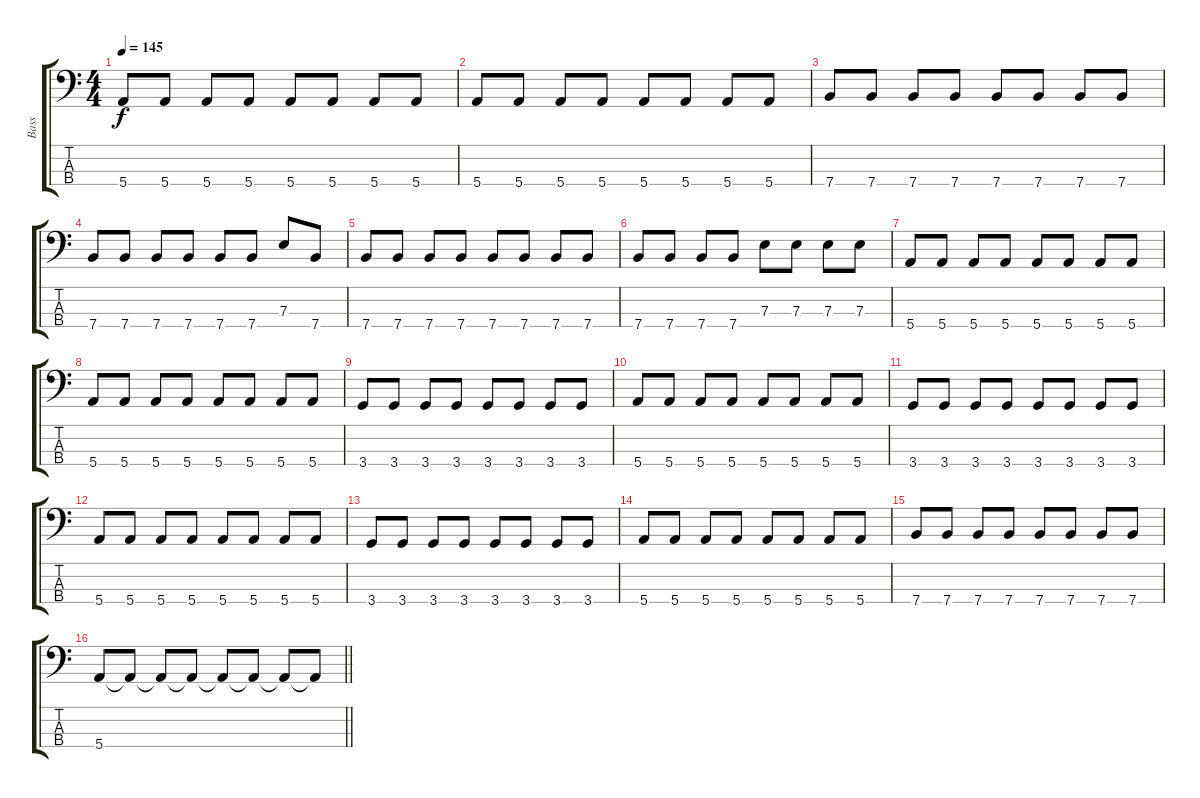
\track ("Bass" "Bass") {instrument electricbasspick}
\staff {score tabs}
\tuning (G2 D2 A1 E1) {hide}
\ts (4 4)
\tempo 145
\clef f4
\ks c
5.4.8{dy f} 5.4.8 5.4.8 5.4.8 5.4.8 5.4.8 5.4.8 5.4.8 |
5.4.8 5.4.8 5.4.8 5.4.8 5.4.8 5.4.8 5.4.8 5.4.8 |
7.4.8 7.4.8 7.4.8 7.4.8 7.4.8 7.4.8 7.4.8 7.4.8 |
7.4.8 7.4.8 7.4.8 7.4.8 7.4.8 7.4.8 7.3.8 7.4.8 |
7.4.8 7.4.8 7.4.8 7.4.8 7.4.8 7.4.8 7.4.8 7.4.8 |
7.4.8 7.4.8 7.4.8 7.4.8 7.3.8 7.3.8 7.3.8 7.3.8 |
5.4.8 5.4.8 5.4.8 5.4.8 5.4.8 5.4.8 5.4.8 5.4.8 |
5.4.8 5.4.8 5.4.8 5.4.8 5.4.8 5.4.8 5.4.8 5.4.8 |
3.4.8 3.4.8 3.4.8 3.4.8 3.4.8 3.4.8 3.4.8 3.4.8 |
5.4.8 5.4.8 5.4.8 5.4.8 5.4.8 5.4.8 5.4.8 5.4.8 |
3.4.8 3.4.8 3.4.8 3.4.8 3.4.8 3.4.8 3.4.8 3.4.8 |
5.4.8 5.4.8 5.4.8 5.4.8 5.4.8 5.4.8 5.4.8 5.4.8 |
3.4.8 3.4.8 3.4.8 3.4.8 3.4.8 3.4.8 3.4.8 3.4.8 |
5.4.8 5.4.8 5.4.8 5.4.8 5.4.8 5.4.8 5.4.8 5.4.8 |
7.4.8 7.4.8 7.4.8 7.4.8 7.4.8 7.4.8 7.4.8 7.4.8 |
\barLineRight lightlight
5.4.8 5.4{t}.8 5.4{t}.8 5.4{t}.8 5.4{t}.8 5.4{t}.8 5.4{t}.8 5.4{t}.8
